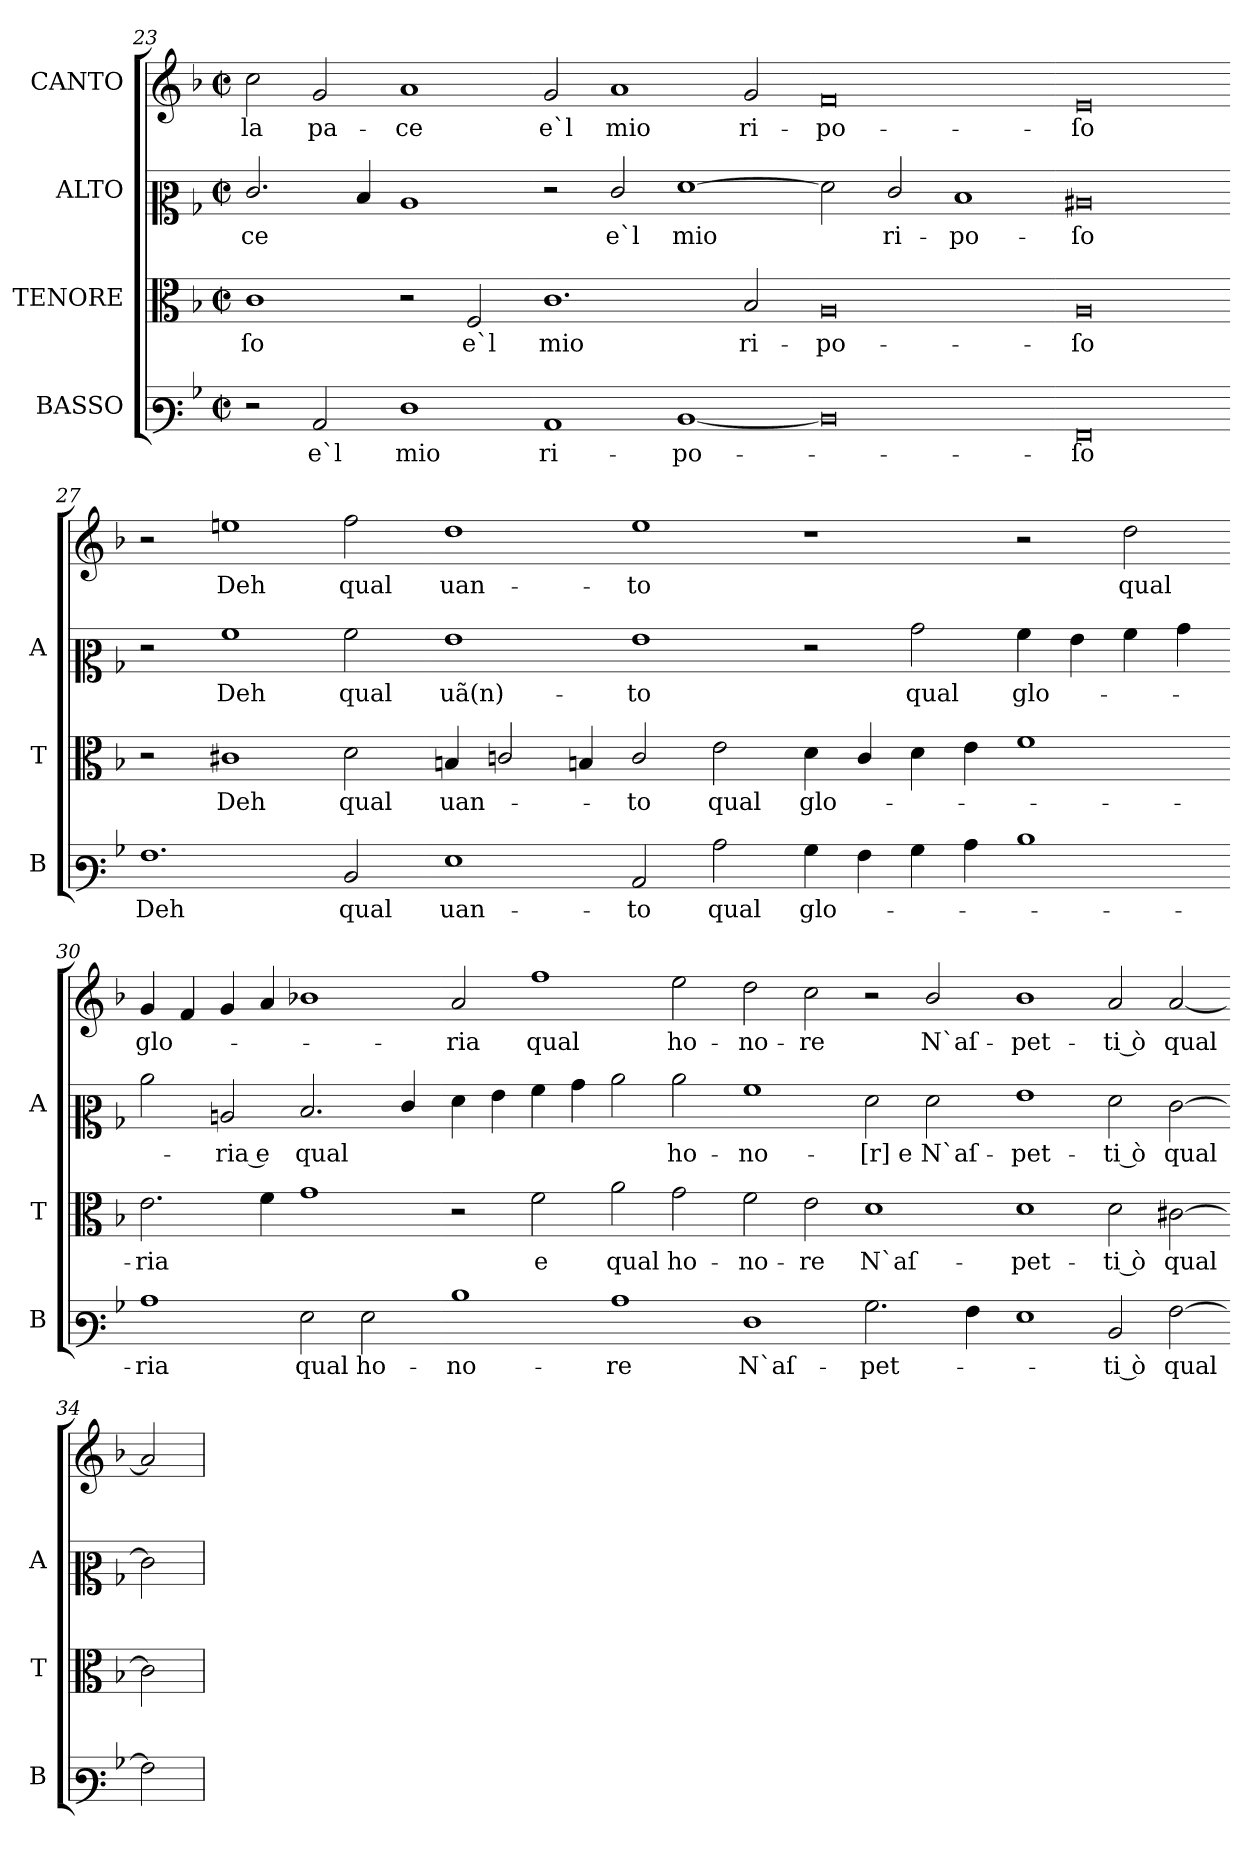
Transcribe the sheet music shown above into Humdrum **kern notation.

**kern	**text	**kern	**text	**kern	**text	**kern	**text
*part4	*part4	*part3	*part3	*part2	*part2	*part1	*part1
*staff4	*staff4	*staff3	*staff3	*staff2	*staff2	*staff1	*staff1
*I"BASSO	*	*I"TENORE	*	*I"ALTO	*	*I"CANTO	*
*I'B	*	*I'T	*	*I'A	*	*	*
*clefF3	*	*clefC3	*	*clefC2	*	*clefG2	*
*k[b-]	*	*k[b-]	*	*k[b-]	*	*k[b-]	*
*M2/1	*	*M2/1	*	*M2/1	*	*M2/1	*
*met(c|)	*	*met(c|)	*	*met(c|)	*	*met(c|)	*
=23	=23	=23	=23	=23	=23	=23	=23
2r	.	1c	-ſo	2.e/	-ce	2cc\	la
2C/	e`l	.	.	.	.	2g/	pa-
.	.	.	.	4d/	.	.	.
1F	mio	2r	.	1c	.	1a	-ce
.	.	2F/	e`l	.	.	.	.
=24-	=24-	=24-	=24-	=24-	=24-	=24-	=24-
1C	ri-	1.c	mio	2r	.	2g/	e`l
.	.	.	.	2e/	e`l	1a	mio
[1D	-po-	.	.	[1f	mio	.	.
.	.	2B-/	ri-	.	.	2g/	ri-
=25-	=25-	=25-	=25-	=25-	=25-	=25-	=25-
0D]	.	0A	-po-	2f]	.	0f	-po-
.	.	.	.	2e/	ri-	.	.
.	.	.	.	1d	-po-	.	.
=26-	=26-	=26-	=26-	=26-	=26-	=26-	=26-
0AA	-ſo	0A	-ſo	0c#X	-ſo	0e	-ſo
=27-	=27-	=27-	=27-	=27-	=27-	=27-	=27-
1.A	Deh	2r	.	2r	.	2r	.
.	.	1c#X	Deh	1a	Deh	1een	Deh
2D/	qual	2d\	qual	2a\	qual	2ff\	qual
=28-	=28-	=28-	=28-	=28-	=28-	=28-	=28-
1G	uan-	4Bn/	uan-	1g	uã(n)-	1dd	uan-
.	.	2cn/	.	.	.	.	.
.	.	4Bn/	.	.	.	.	.
2C/	-to	2c/	-to	1g	-to	1ee	-to
2c\	qual	2e\	qual	.	.	.	.
=29-	=29-	=29-	=29-	=29-	=29-	=29-	=29-
4B-\	glo-	4d\	glo-	2r	.	1r	.
4A\	.	4c/	.	.	.	.	.
4B-\	.	4d\	.	2b-\	qual	.	.
4c\	.	4e\	.	.	.	.	.
1d	.	1f	.	4a\	glo-	2r	.
.	.	.	.	4g\	.	.	.
.	.	.	.	4a\	.	2dd\	qual
.	.	.	.	4b-\	.	.	.
=30-	=30-	=30-	=30-	=30-	=30-	=30-	=30-
1c	ria	2.e\	ria	2cc\	.	4g/	glo-
.	.	.	.	.	.	4f/	.
.	.	.	.	2cn/	-ria e	4g/	.
.	.	4f\	.	.	.	4a/	.
2G\	qual	1g	.	2.d/	qual	1b-X	.
2G\	ho-	.	.	.	.	.	.
.	.	.	.	4e/	.	.	.
=31-	=31-	=31-	=31-	=31-	=31-	=31-	=31-
1d	-no-	2r	.	4f\	.	2a/	-ria
.	.	.	.	4g\	.	.	.
.	.	2f\	e	4a\	.	1ff	qual
.	.	.	.	4b-\	.	.	.
1c	-re	2a\	qual	2cc\	.	.	.
.	.	2g\	ho-	2cc\	ho-	2ee\	ho-
=32-	=32-	=32-	=32-	=32-	=32-	=32-	=32-
1F	N`aſ-	2f\	-no-	1a	-no-	2dd\	-no-
.	.	2e\	-re	.	.	2cc\	-re
2.B-\	-pet-	1d	N`aſ-	2f\	-[r]e	2r	.
.	.	.	.	2f\	N`aſ-	2b-/	N`aſ-
4A\	.	.	.	.	.	.	.
=33-	=33-	=33-	=33-	=33-	=33-	=33-	=33-
1G	.	1d	-pet-	1g	-pet-	1b-	-pet-
2D/	-ti ò	2d\	-ti ò	2f\	-ti ò	2a/	-ti ò
[2A\	qual	[2c#X\	qual	[2e\	qual	[2a/	qual
=34-	=34-	=34-	=34-	=34-	=34-	=34-	=34-
2A\]	.	2c#\]	.	2e\]	.	2a/]	.
=	=	=	=	=	=	=	=
*-	*-	*-	*-	*-	*-	*-	*-
